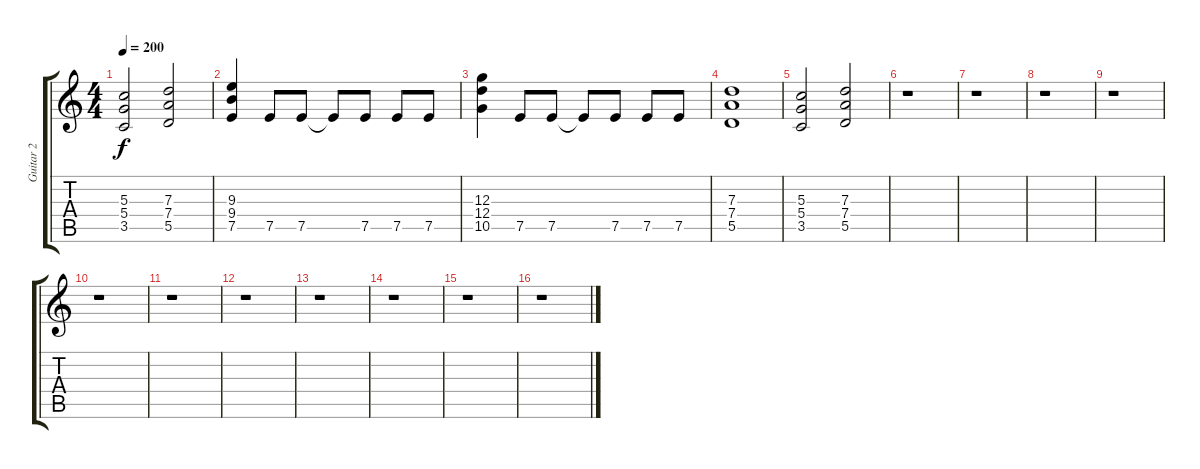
\track ("Guitar 2" "Guitar 2") {instrument distortionguitar}
\staff {score tabs}
\tuning (E4 B3 G3 D3 A2 E2) {hide}
\ts (4 4)
\tempo 200
\clef g2
\ks c
(5.3 5.4 3.5).2{dy f} (7.3 7.4 5.5).2 |
(9.3 9.4 7.5).4 7.5.8 7.5.8 7.5{t}.8 7.5.8 7.5.8 7.5.8 |
(12.3 12.4 10.5).4 7.5.8 7.5.8 7.5{t}.8 7.5.8 7.5.8 7.5.8 |
(7.3 7.4 5.5).1 |
(5.3 5.4 3.5).2 (7.3 7.4 5.5).2 |
r.1 |
r.1 |
r.1 |
r.1 |
r.1 |
r.1 |
r.1 |
r.1 |
r.1 |
r.1 |
r.1
